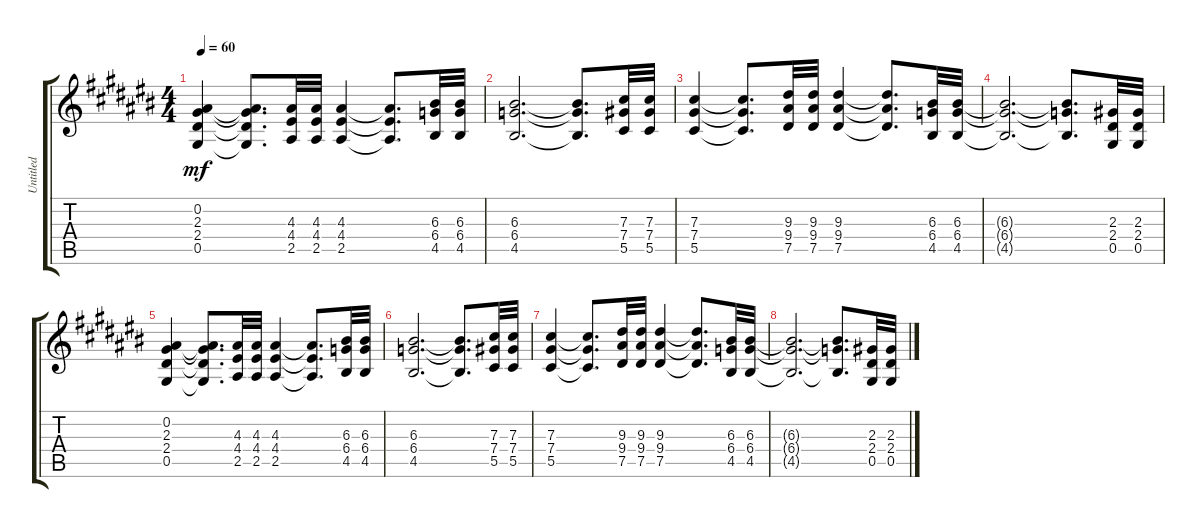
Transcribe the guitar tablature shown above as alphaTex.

\track ("Untitled" "Untitled") {instrument distortionguitar}
\staff {score tabs}
\tuning (Eb4 Bb3 Gb3 Db3 Ab2 Eb2) {hide}
\ts (4 4)
\tempo 60
\clef g2
\ks c#
(0.2 2.3 2.4 0.5).4{dy mf} (0.2{t} 2.3{t} 2.4{t} 0.5{t}).8{d} (4.3 4.4 2.5).32 (4.3 4.4 2.5).32 (4.3 4.4 2.5).4 (4.3{t} 4.4{t} 2.5{t}).8{d} (6.3 6.4 4.5).32 (6.3 6.4 4.5).32 |
\ks a#minor
(6.3 6.4 4.5).2{d} (6.3{t} 6.4{t} 4.5{t}).8{d} (7.3 7.4 5.5).32 (7.3 7.4 5.5).32 |
\ks c#
(7.3 7.4 5.5).4 (7.3{t} 7.4{t} 5.5{t}).8{d} (9.3 9.4 7.5).32 (9.3 9.4 7.5).32 (9.3 9.4 7.5).4 (9.3{t} 9.4{t} 7.5{t}).8{d} (6.3 6.4 4.5).32 (6.3 6.4 4.5).32 |
\ks a#minor
(6.3{t} 6.4{t} 4.5{t}).2{d} (6.3{t} 6.4{t} 4.5{t}).8{d} (2.3 2.4 0.5).32 (2.3 2.4 0.5).32 |
\ks c#
(0.2 2.3 2.4 0.5).4 (0.2{t} 2.3{t} 2.4{t} 0.5{t}).8{d} (4.3 4.4 2.5).32 (4.3 4.4 2.5).32 (4.3 4.4 2.5).4 (4.3{t} 4.4{t} 2.5{t}).8{d} (6.3 6.4 4.5).32 (6.3 6.4 4.5).32 |
\ks a#minor
(6.3 6.4 4.5).2{d} (6.3{t} 6.4{t} 4.5{t}).8{d} (7.3 7.4 5.5).32 (7.3 7.4 5.5).32 |
\ks c#
(7.3 7.4 5.5).4 (7.3{t} 7.4{t} 5.5{t}).8{d} (9.3 9.4 7.5).32 (9.3 9.4 7.5).32 (9.3 9.4 7.5).4 (9.3{t} 9.4{t} 7.5{t}).8{d} (6.3 6.4 4.5).32 (6.3 6.4 4.5).32 |
\ks a#minor
(6.3{t} 6.4{t} 4.5{t}).2{d} (6.3{t} 6.4{t} 4.5{t}).8{d} (2.3 2.4 0.5).32 (2.3 2.4 0.5).32
